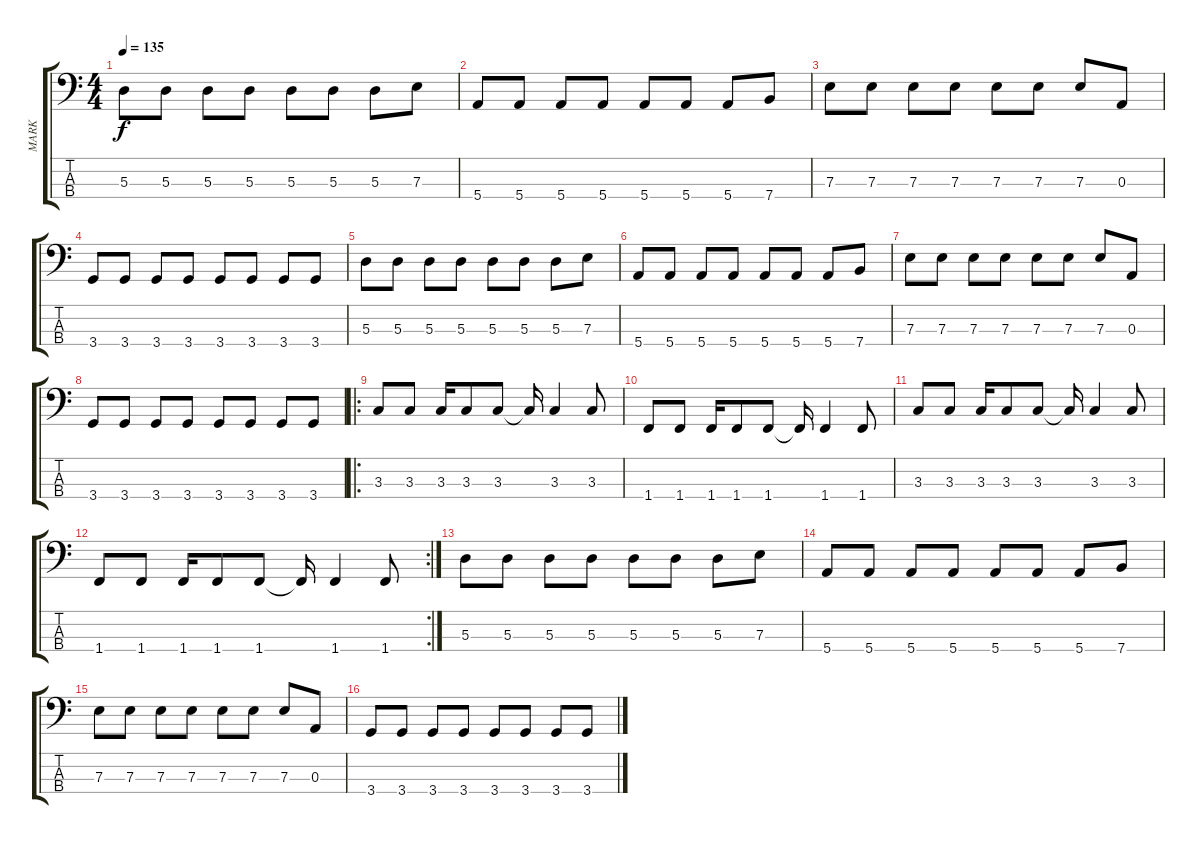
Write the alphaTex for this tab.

\track ("MARK" "MARK") {instrument electricbasspick}
\staff {score tabs}
\tuning (G2 D2 A1 E1) {hide}
\ts (4 4)
\tempo 135
\clef f4
\ks c
5.3.8{dy f} 5.3.8 5.3.8 5.3.8 5.3.8 5.3.8 5.3.8 7.3.8 |
5.4.8 5.4.8 5.4.8 5.4.8 5.4.8 5.4.8 5.4.8 7.4.8 |
7.3.8 7.3.8 7.3.8 7.3.8 7.3.8 7.3.8 7.3.8 0.3.8 |
3.4.8 3.4.8 3.4.8 3.4.8 3.4.8 3.4.8 3.4.8 3.4.8 |
5.3.8 5.3.8 5.3.8 5.3.8 5.3.8 5.3.8 5.3.8 7.3.8 |
5.4.8 5.4.8 5.4.8 5.4.8 5.4.8 5.4.8 5.4.8 7.4.8 |
7.3.8 7.3.8 7.3.8 7.3.8 7.3.8 7.3.8 7.3.8 0.3.8 |
3.4.8 3.4.8 3.4.8 3.4.8 3.4.8 3.4.8 3.4.8 3.4.8 |
\ro
3.3.8 3.3.8 3.3.16 3.3.8 3.3.8 3.3{t}.16 3.3.4 3.3.8 |
1.4.8 1.4.8 1.4.16 1.4.8 1.4.8 1.4{t}.16 1.4.4 1.4.8 |
3.3.8 3.3.8 3.3.16 3.3.8 3.3.8 3.3{t}.16 3.3.4 3.3.8 |
\rc 2
1.4.8 1.4.8 1.4.16 1.4.8 1.4.8 1.4{t}.16 1.4.4 1.4.8 |
5.3.8 5.3.8 5.3.8 5.3.8 5.3.8 5.3.8 5.3.8 7.3.8 |
5.4.8 5.4.8 5.4.8 5.4.8 5.4.8 5.4.8 5.4.8 7.4.8 |
7.3.8 7.3.8 7.3.8 7.3.8 7.3.8 7.3.8 7.3.8 0.3.8 |
3.4.8 3.4.8 3.4.8 3.4.8 3.4.8 3.4.8 3.4.8 3.4.8
